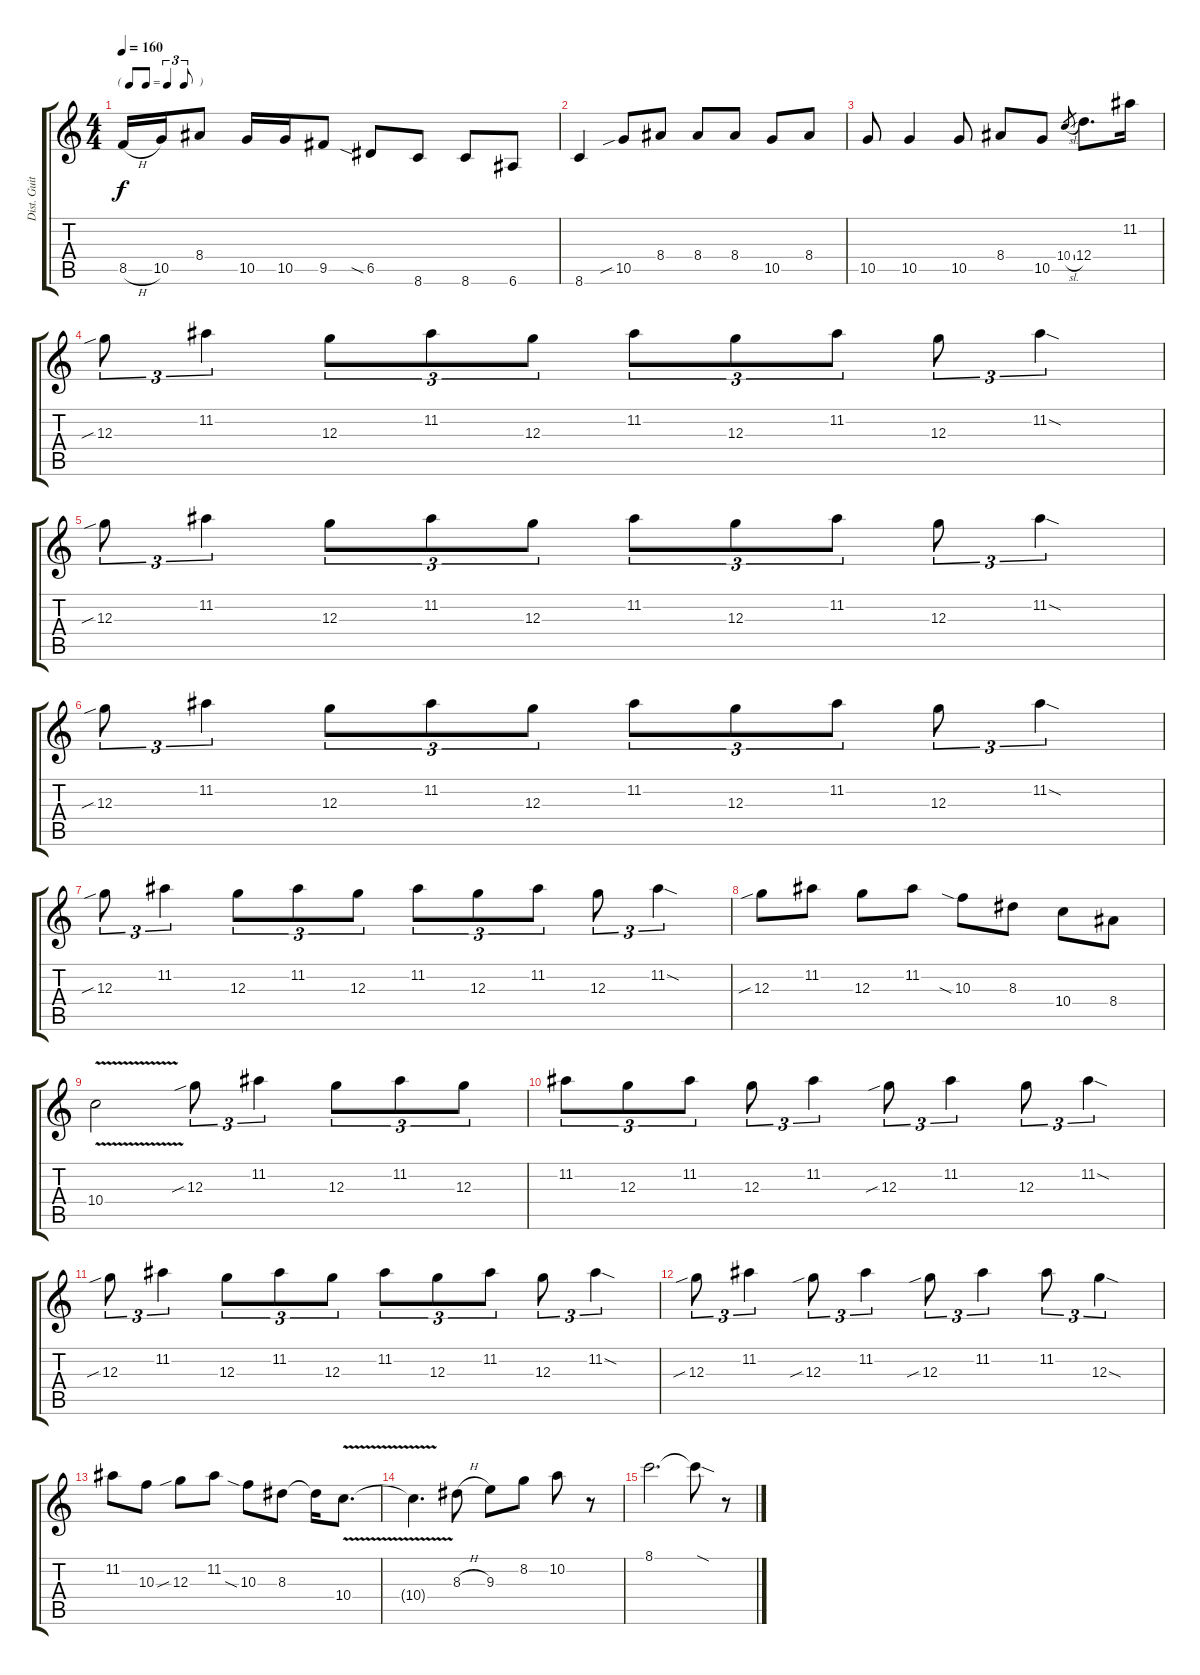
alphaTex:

\track ("Dist. Guitar 2" "Dist. Guit") {instrument overdrivenguitar}
\staff {score tabs}
\tuning (E4 B3 G3 D3 A2 E2) {hide}
\ts (4 4)
\tf triplet8th
\tempo 160
\clef g2
\ks c
8.5{h}.16{dy f} 10.5.16 8.4.8 10.5.16 10.5.16 9.5.8 6.5{sia}.8 8.6.8 8.6.8 6.6.8 |
8.6.4 10.5{sib}.8 8.4.8 8.4.8 8.4.8 10.5.8 8.4.8 |
10.5.8 10.5.4 10.5.8 8.4.8 10.5.8 10.4{sl}.8{gr} 12.4.8{d} 11.2.16 |
12.3{sib}.8{tu (3 2)} 11.2.4{tu (3 2)} 12.3.8{tu (3 2)} 11.2.8{tu (3 2)} 12.3.8{tu (3 2)} 11.2.8{tu (3 2)} 12.3.8{tu (3 2)} 11.2.8{tu (3 2)} 12.3.8{tu (3 2)} 11.2{sod}.4{tu (3 2)} |
12.3{sib}.8{tu (3 2)} 11.2.4{tu (3 2)} 12.3.8{tu (3 2)} 11.2.8{tu (3 2)} 12.3.8{tu (3 2)} 11.2.8{tu (3 2)} 12.3.8{tu (3 2)} 11.2.8{tu (3 2)} 12.3.8{tu (3 2)} 11.2{sod}.4{tu (3 2)} |
12.3{sib}.8{tu (3 2)} 11.2.4{tu (3 2)} 12.3.8{tu (3 2)} 11.2.8{tu (3 2)} 12.3.8{tu (3 2)} 11.2.8{tu (3 2)} 12.3.8{tu (3 2)} 11.2.8{tu (3 2)} 12.3.8{tu (3 2)} 11.2{sod}.4{tu (3 2)} |
12.3{sib}.8{tu (3 2)} 11.2.4{tu (3 2)} 12.3.8{tu (3 2)} 11.2.8{tu (3 2)} 12.3.8{tu (3 2)} 11.2.8{tu (3 2)} 12.3.8{tu (3 2)} 11.2.8{tu (3 2)} 12.3.8{tu (3 2)} 11.2{sod}.4{tu (3 2)} |
12.3{sib}.8 11.2.8 12.3.8 11.2.8 10.3{sia}.8 8.3.8 10.4.8 8.4.8 |
10.4{v}.2 12.3{sib}.8{tu (3 2)} 11.2.4{tu (3 2)} 12.3.8{tu (3 2)} 11.2.8{tu (3 2)} 12.3.8{tu (3 2)} |
11.2.8{tu (3 2)} 12.3.8{tu (3 2)} 11.2.8{tu (3 2)} 12.3.8{tu (3 2)} 11.2.4{tu (3 2)} 12.3{sib}.8{tu (3 2)} 11.2.4{tu (3 2)} 12.3.8{tu (3 2)} 11.2{sod}.4{tu (3 2)} |
12.3{sib}.8{tu (3 2)} 11.2.4{tu (3 2)} 12.3.8{tu (3 2)} 11.2.8{tu (3 2)} 12.3.8{tu (3 2)} 11.2.8{tu (3 2)} 12.3.8{tu (3 2)} 11.2.8{tu (3 2)} 12.3.8{tu (3 2)} 11.2{sod}.4{tu (3 2)} |
12.3{sib}.8{tu (3 2)} 11.2.4{tu (3 2)} 12.3{sib}.8{tu (3 2)} 11.2.4{tu (3 2)} 12.3{sib}.8{tu (3 2)} 11.2.4{tu (3 2)} 11.2.8{tu (3 2)} 12.3{sod}.4{tu (3 2)} |
11.2.8 10.3.8 12.3{sib}.8 11.2.8 10.3{sia}.8 8.3.8 8.3{t}.16 10.4{v}.8{d} |
10.4{t}.4{d} 8.3{h}.8 9.3.8 8.2.8 10.2.8 r.8 |
8.1.2{d} 8.1{sod t}.8 r.8
